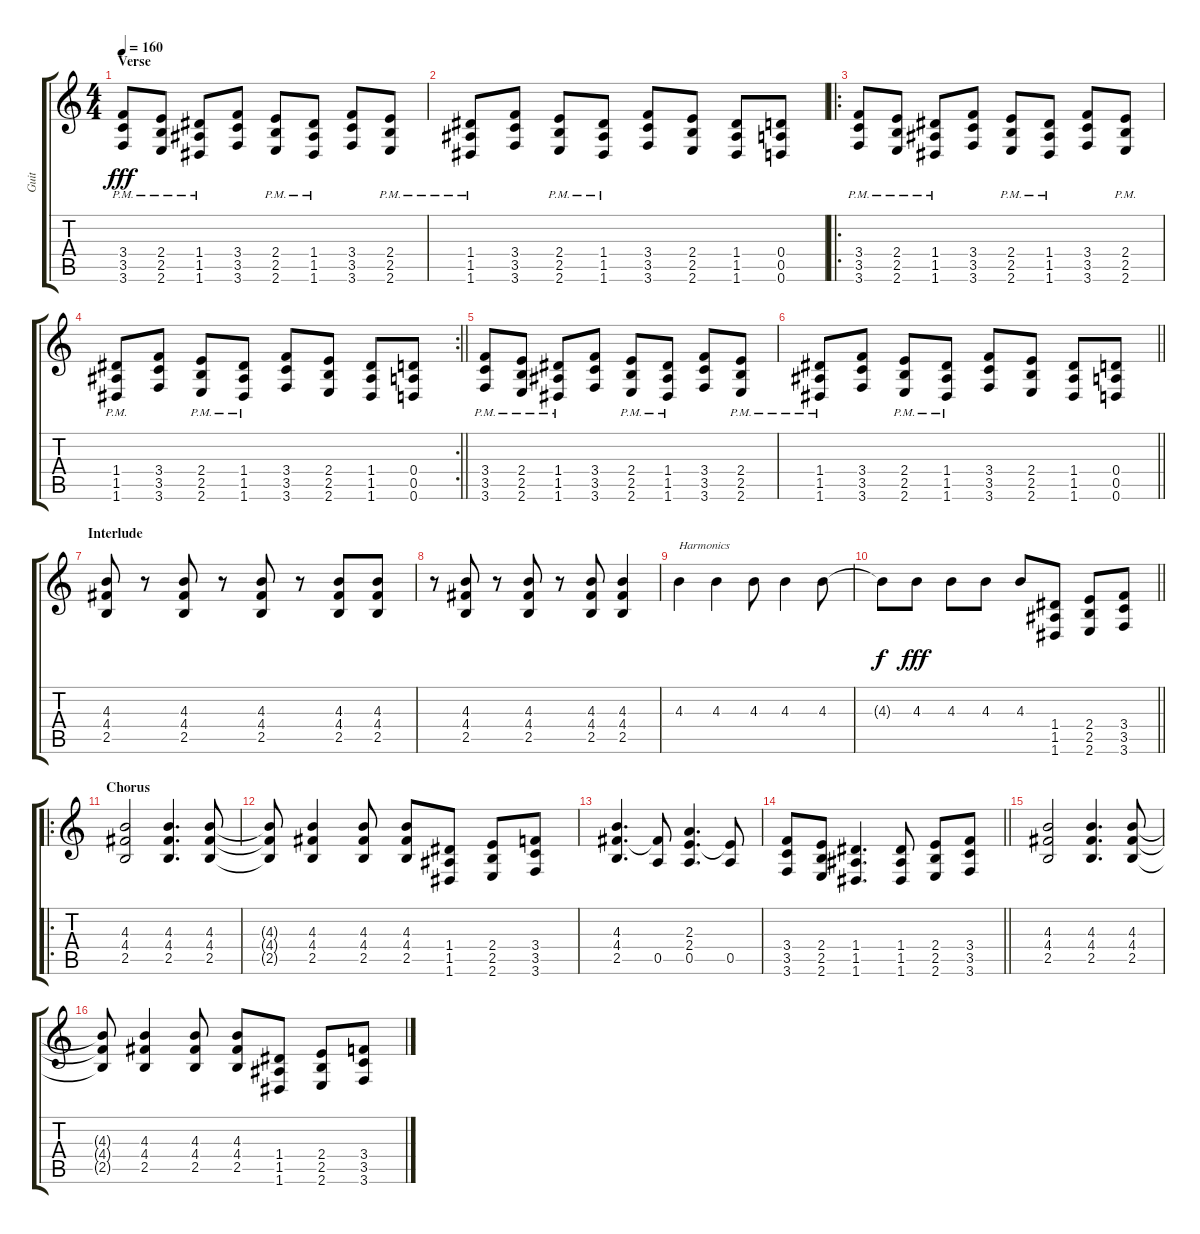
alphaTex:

\track ("Guit" "Guit") {instrument distortionguitar}
\staff {score tabs}
\tuning (E4 B3 G3 D3 A2 D2) {hide}
\ts (4 4)
\section ("" "Verse")
\tempo 160
\clef g2
\ks c
(3.4{pm} 3.5{pm} 3.6{pm}).8{dy fff} (2.4{pm} 2.5{pm} 2.6{pm}).8 (1.4{pm} 1.5{pm} 1.6{pm}).8 (3.4 3.5 3.6).8 (2.4{pm} 2.5{pm} 2.6{pm}).8 (1.4{pm} 1.5{pm} 1.6{pm}).8 (3.4 3.5 3.6).8 (2.4{pm} 2.5{pm} 2.6{pm}).8 |
(1.4{pm} 1.5{pm} 1.6{pm}).8 (3.4 3.5 3.6).8 (2.4{pm} 2.5{pm} 2.6{pm}).8 (1.4{pm} 1.5{pm} 1.6{pm}).8 (3.4 3.5 3.6).8 (2.4 2.5 2.6).8 (1.4 1.5 1.6).8 (0.4 0.5 0.6).8 |
\ro
(3.4{pm} 3.5{pm} 3.6{pm}).8 (2.4{pm} 2.5{pm} 2.6{pm}).8 (1.4{pm} 1.5{pm} 1.6{pm}).8 (3.4 3.5 3.6).8 (2.4{pm} 2.5{pm} 2.6{pm}).8 (1.4{pm} 1.5{pm} 1.6{pm}).8 (3.4 3.5 3.6).8 (2.4{pm} 2.5{pm} 2.6{pm}).8 |
\rc 2
\barLineRight lightlight
(1.4{pm} 1.5{pm} 1.6{pm}).8 (3.4 3.5 3.6).8 (2.4{pm} 2.5{pm} 2.6{pm}).8 (1.4{pm} 1.5{pm} 1.6{pm}).8 (3.4 3.5 3.6).8 (2.4 2.5 2.6).8 (1.4 1.5 1.6).8 (0.4 0.5 0.6).8 |
(3.4{pm} 3.5{pm} 3.6{pm}).8 (2.4{pm} 2.5{pm} 2.6{pm}).8 (1.4{pm} 1.5{pm} 1.6{pm}).8 (3.4 3.5 3.6).8 (2.4{pm} 2.5{pm} 2.6{pm}).8 (1.4{pm} 1.5{pm} 1.6{pm}).8 (3.4 3.5 3.6).8 (2.4{pm} 2.5{pm} 2.6{pm}).8 |
\barLineRight lightlight
(1.4{pm} 1.5{pm} 1.6{pm}).8 (3.4 3.5 3.6).8 (2.4{pm} 2.5{pm} 2.6{pm}).8 (1.4{pm} 1.5{pm} 1.6{pm}).8 (3.4 3.5 3.6).8 (2.4 2.5 2.6).8 (1.4 1.5 1.6).8 (0.4 0.5 0.6).8 |
\section ("" "Interlude")
(4.3 4.4 2.5).8 r.8 (4.3 4.4 2.5).8 r.8 (4.3 4.4 2.5).8 r.8 (4.3 4.4 2.5).8 (4.3 4.4 2.5).8 |
r.8 (4.3 4.4 2.5).8 r.8 (4.3 4.4 2.5).8 r.8 (4.3 4.4 2.5).8 (4.3 4.4 2.5).4 |
4.3.4{txt "Harmonics"} 4.3.4 4.3.8 4.3.4 4.3.8 |
\barLineRight lightlight
4.3{t}.8{dy f} 4.3.8{dy fff} 4.3.8 4.3.8 4.3.8 (1.4 1.5 1.6).8 (2.4 2.5 2.6).8 (3.4 3.5 3.6).8 |
\ro
\section ("" "Chorus")
(4.3 4.4 2.5).2 (4.3 4.4 2.5).4{d} (4.3 4.4 2.5).8 |
(4.3{t} 4.4{t} 2.5{t}).8 (4.3 4.4 2.5).4 (4.3 4.4 2.5).8 (4.3 4.4 2.5).8 (1.4 1.5 1.6).8 (2.4 2.5 2.6).8 (3.4 3.5 3.6).8 |
(4.3 4.4 2.5).4{d} (4.4{t} 0.5).8 (2.3 2.4 0.5).4{d} (2.4{t} 0.5).8 |
\barLineRight lightlight
(3.4 3.5 3.6).8 (2.4 2.5 2.6).8 (1.4 1.5 1.6).4{d} (1.4 1.5 1.6).8 (2.4 2.5 2.6).8 (3.4 3.5 3.6).8 |
(4.3 4.4 2.5).2 (4.3 4.4 2.5).4{d} (4.3 4.4 2.5).8 |
(4.3{t} 4.4{t} 2.5{t}).8 (4.3 4.4 2.5).4 (4.3 4.4 2.5).8 (4.3 4.4 2.5).8 (1.4 1.5 1.6).8 (2.4 2.5 2.6).8 (3.4 3.5 3.6).8
